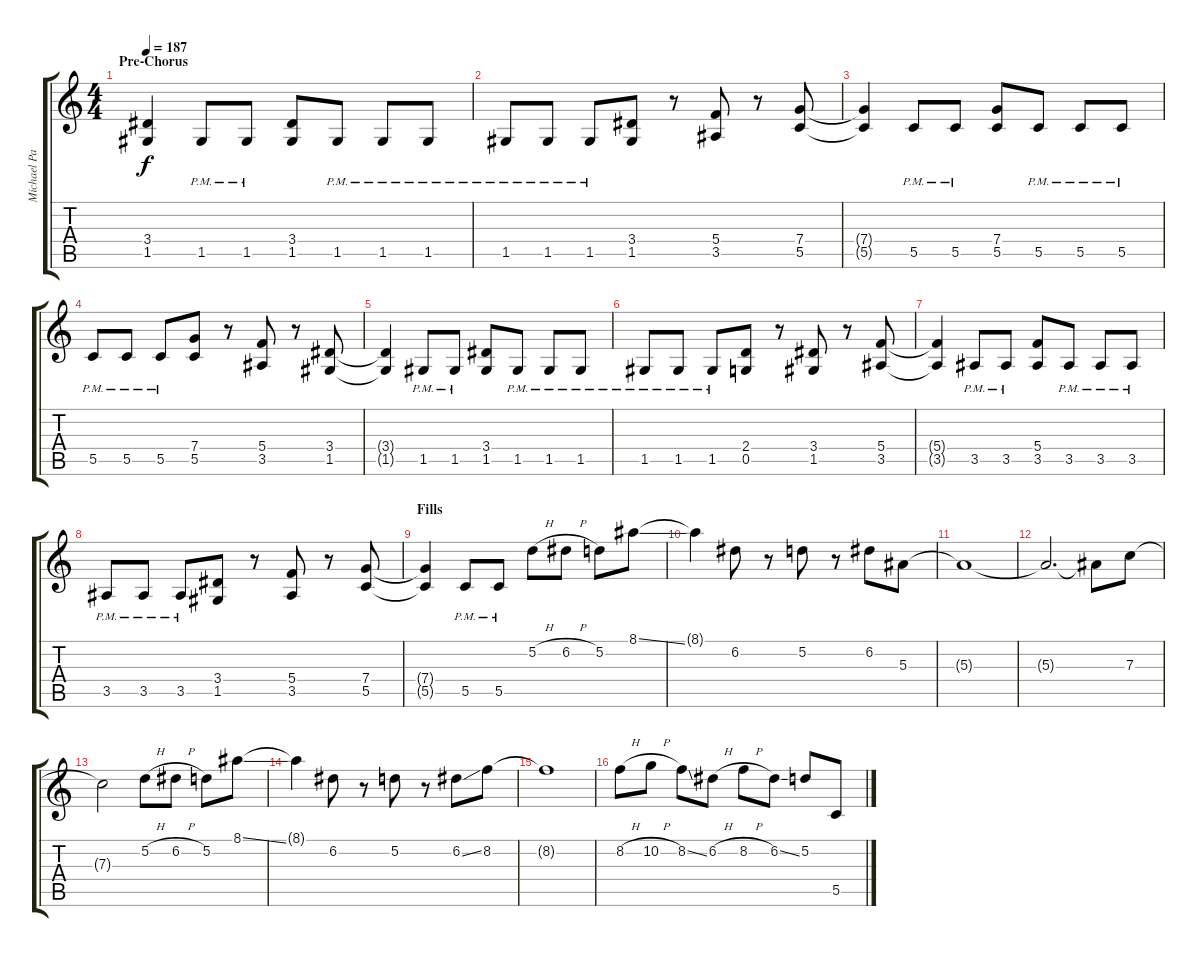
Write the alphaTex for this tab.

\track ("Michael Paget - Lead" "Michael Pa") {instrument distortionguitar}
\staff {score tabs}
\tuning (D4 A3 F3 C3 G2 C2) {hide}
\ts (4 4)
\section ("" "Pre-Chorus")
\tempo 187
\clef g2
\ks c
(3.4{t} 1.5{t}).4{dy f} 1.5{pm}.8 1.5{pm}.8 (3.4 1.5).8 1.5{pm}.8 1.5{pm}.8 1.5{pm}.8 |
1.5{pm}.8 1.5{pm}.8 1.5{pm}.8 (3.4 1.5).8 r.8 (5.4 3.5).8 r.8 (7.4 5.5).8 |
(7.4{t} 5.5{t}).4 5.5{pm}.8 5.5{pm}.8 (7.4 5.5).8 5.5{pm}.8 5.5{pm}.8 5.5{pm}.8 |
5.5{pm}.8 5.5{pm}.8 5.5{pm}.8 (7.4 5.5).8 r.8 (5.4 3.5).8 r.8 (3.4 1.5).8 |
(3.4{t} 1.5{t}).4 1.5{pm}.8 1.5{pm}.8 (3.4 1.5).8 1.5{pm}.8 1.5{pm}.8 1.5{pm}.8 |
1.5{pm}.8 1.5{pm}.8 1.5{pm}.8 (2.4 0.5).8 r.8 (3.4 1.5).8 r.8 (5.4 3.5).8 |
(5.4{t} 3.5{t}).4 3.5{pm}.8 3.5{pm}.8 (5.4 3.5).8 3.5{pm}.8 3.5{pm}.8 3.5{pm}.8 |
3.5{pm}.8 3.5{pm}.8 3.5{pm}.8 (3.4 1.5).8 r.8 (5.4 3.5).8 r.8 (7.4 5.5).8 |
\section ("" "Fills")
(7.4{t} 5.5{t}).4 5.5{pm}.8 5.5{pm}.8 5.2{h}.8 6.2{h}.8 5.2.8 8.1{ss}.8 |
8.1{t}.4 6.2.8 r.8 5.2.8 r.8 6.2.8 5.3.8 |
5.3{t}.1 |
5.3{t}.2{d} 5.3{t}.8 7.3.8 |
7.3{t}.2 5.2{h}.8 6.2{h}.8 5.2.8 8.1{ss}.8 |
8.1{t}.4 6.2.8 r.8 5.2.8 r.8 6.2{ss}.8 8.2.8 |
8.2{t}.1 |
8.2{h}.8 10.2{h}.8 8.2{ss}.8 6.2{h}.8 8.2{h}.8 6.2{ss}.8 5.2.8 5.5.8
